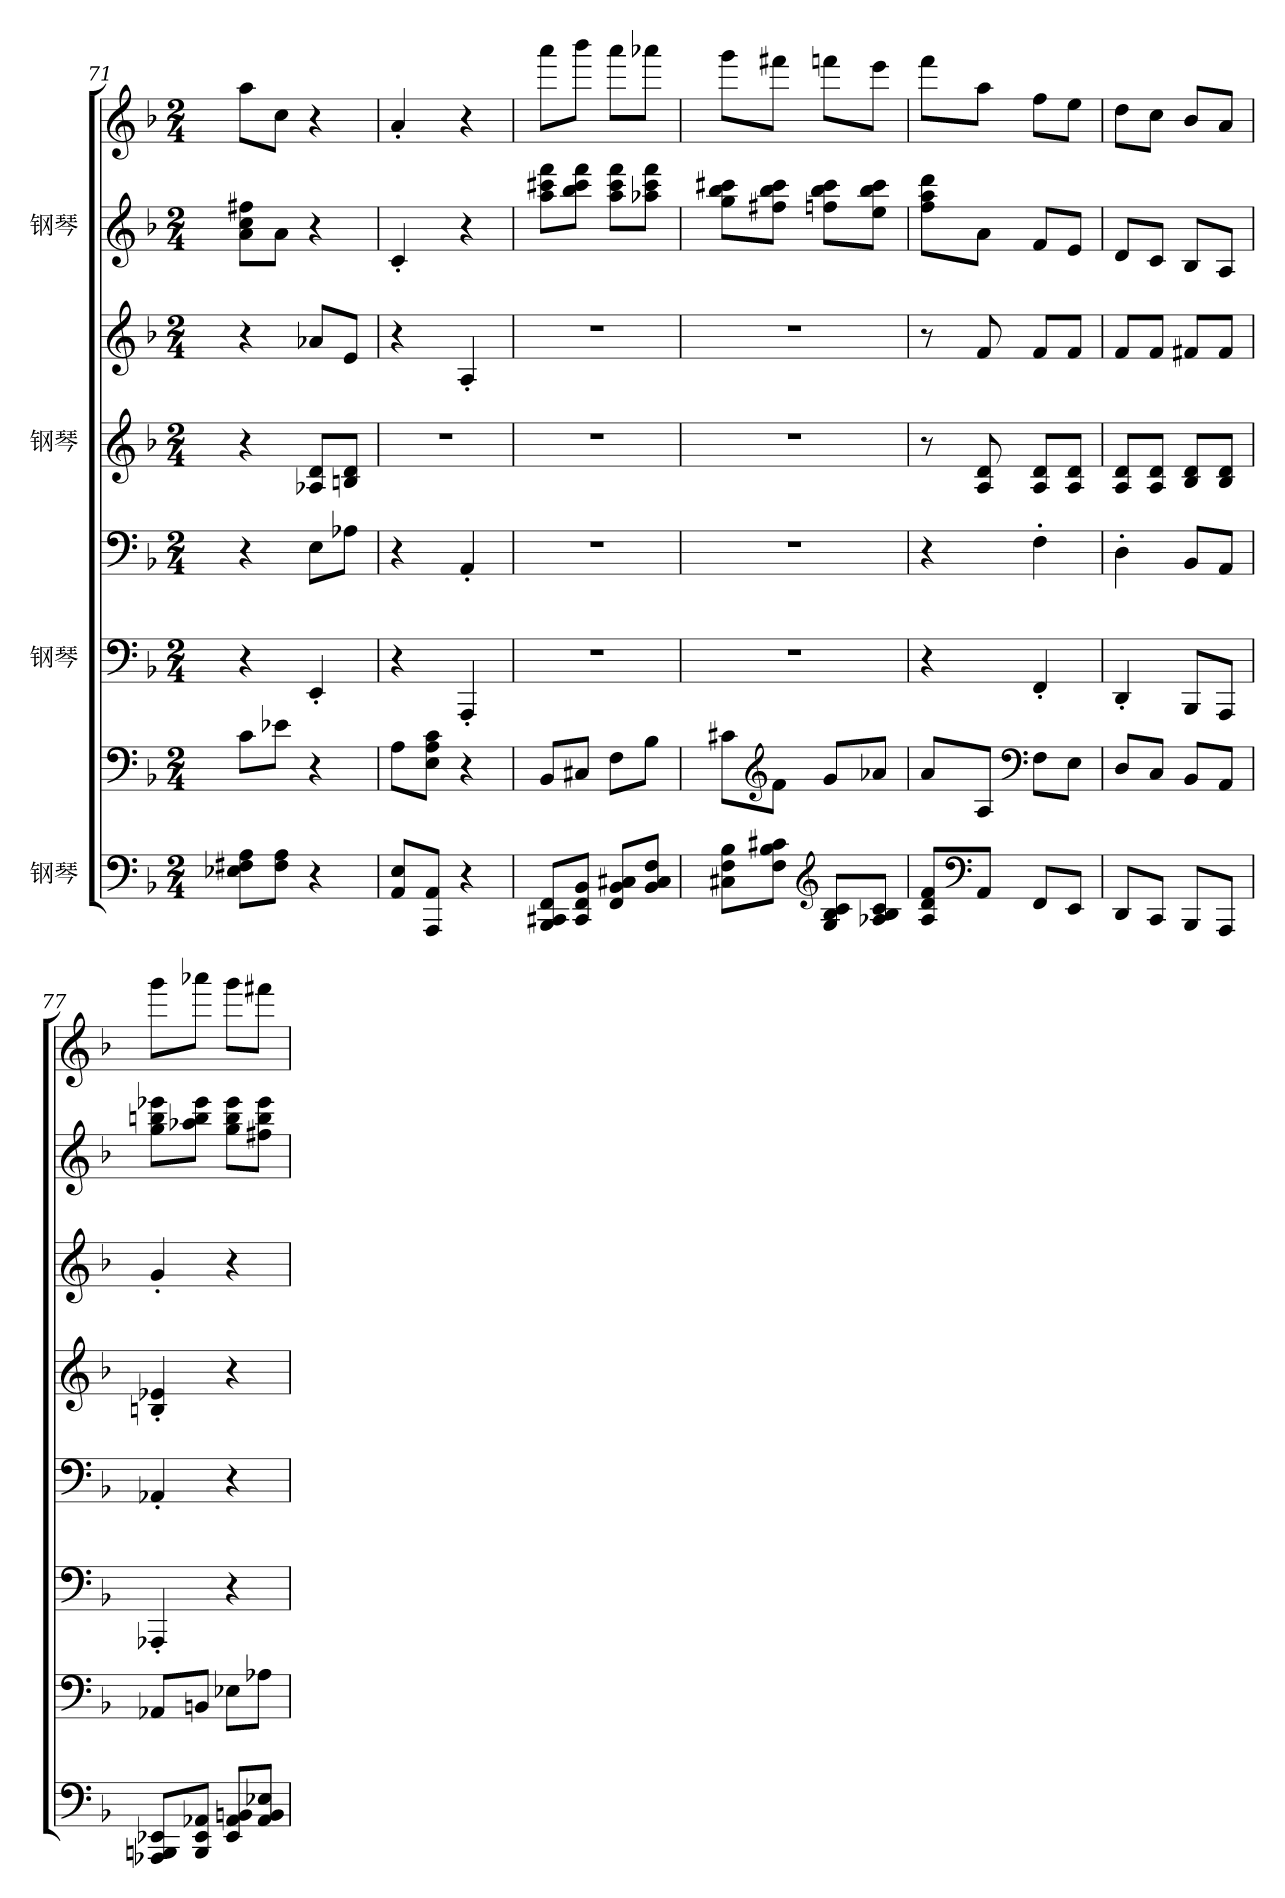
**kern	**kern	**kern	**kern	**kern	**kern	**kern	**kern
*part4	*part4	*part3	*part3	*part2	*part2	*part1	*part1
*staff8	*staff7	*staff6	*staff5	*staff4	*staff3	*staff2	*staff1
*I"钢琴	*	*I"钢琴	*	*I"钢琴	*	*I"钢琴	*
*clefF4	*clefF4	*clefF4	*clefF4	*clefG2	*clefG2	*clefG2	*clefG2
*k[b-]	*k[b-]	*k[b-]	*k[b-]	*k[b-]	*k[b-]	*k[b-]	*k[b-]
*M2/4	*M2/4	*M2/4	*M2/4	*M2/4	*M2/4	*M2/4	*M2/4
=71	=71	=71	=71	=71	=71	=71	=71
8E-X\ 8F#X\ 8A\L	8c\L	4r	4r	4r	4r	8a\ 8cc\ 8ff#X\L	8aa\L
8F#\ 8A\J	8e-X\J	.	.	.	.	8a\J	8cc\J
4r	4r	4EE'/	8E\L	8A-X/ 8d/L	8a-X/L	4r	4r
.	.	.	8A-X\J	8Bn/ 8d/J	8e/J	.	.
=72	=72	=72	=72	=72	=72	=72	=72
8AA/ 8E/L	8A\L	4r	4r	2r	4r	4c'/	4a'/
8AAA/ 8AA/J	8E\ 8A\ 8c\J	.	.	.	.	.	.
4r	4r	4AAA'/	4AA'/	.	4A'/	4r	4r
=73	=73	=73	=73	=73	=73	=73	=73
8BBB-/ 8CC#X/ 8FF/L	8BB-/L	2r	2r	2r	2r	8aa\ 8ccc#X\ 8fff\L	8aaa\L
8CC#/ 8FF/ 8BB-/J	8C#X/J	.	.	.	.	8bb-\ 8ccc#\ 8fff\J	8bbb-\J
8FF/ 8BB-/ 8C#X/L	8F\L	.	.	.	.	8aa\ 8ccc#\ 8fff\L	8aaa\L
8BB-/ 8C#/ 8F/J	8B-\J	.	.	.	.	8aa-X\ 8ccc#\ 8fff\J	8aaa-X\J
=74	=74	=74	=74	=74	=74	=74	=74
8C#X\ 8F\ 8B-\L	8c#X\L	2r	2r	2r	2r	8gg\ 8bb-\ 8ccc#X\L	8ggg\L
*	*clefG2	*	*	*	*	*	*
8F\ 8B-\ 8c#X\J	8f\J	.	.	.	.	8ff#X\ 8bb-\ 8ccc#\J	8fff#X\J
*clefG2	*	*	*	*	*	*	*
8G/ 8B-/ 8c#/L	8g/L	.	.	.	.	8ffn\ 8bb-\ 8ccc#\L	8fffn\L
8A-X/ 8B-/ 8c#/J	8a-X/J	.	.	.	.	8ee\ 8bb-\ 8ccc#\J	8eee\J
!!LO:PB:g=z
=75	=75	=75	=75	=75	=75	=75	=75
8A/ 8d/ 8f/L	8a/L	4r	4r	8r	8r	8ff\ 8aa\ 8ddd\L	8fff\L
*clefF4	*	*	*	*	*	*	*
8AA/J	8A/J	.	.	8A/ 8d/	8f/	8a\J	8aa\J
*	*clefF4	*	*	*	*	*	*
8FF/L	8F\L	4FF'/	4F'\	8A/ 8d/L	8f/L	8f/L	8ff\L
8EE/J	8E\J	.	.	8A/ 8d/J	8f/J	8e/J	8ee\J
=76	=76	=76	=76	=76	=76	=76	=76
8DD/L	8D/L	4DD'/	4D'\	8A/ 8d/L	8f/L	8d/L	8dd\L
8CC/J	8C/J	.	.	8A/ 8d/J	8f/J	8c/J	8cc\J
8BBB-/L	8BB-/L	8BBB-/L	8BB-/L	8B-/ 8d/L	8f#X/L	8B-/L	8b-/L
8AAA/J	8AA/J	8AAA/J	8AA/J	8B-/ 8d/J	8f#/J	8A/J	8a/J
=77	=77	=77	=77	=77	=77	=77	=77
8AAA-X/ 8BBBn/ 8EE-X/L	8AA-X/L	4AAA-X'/	4AA-X'/	4Bn/' 4e-X/'	4g'/	8gg\ 8bbn\ 8eee-X\L	8ggg\L
8BBB/ 8EE-/ 8AA-X/J	8BBn/J	.	.	.	.	8aa-X\ 8bb\ 8eee-\J	8aaa-X\J
8EE-/ 8AA-/ 8BBn/L	8E-X\L	4r	4r	4r	4r	8gg\ 8bb\ 8eee-\L	8ggg\L
8AA-/ 8BB/ 8E-X/J	8A-X\J	.	.	.	.	8ff#X\ 8bb\ 8eee-\J	8fff#X\J
=	=	=	=	=	=	=	=
*-	*-	*-	*-	*-	*-	*-	*-
